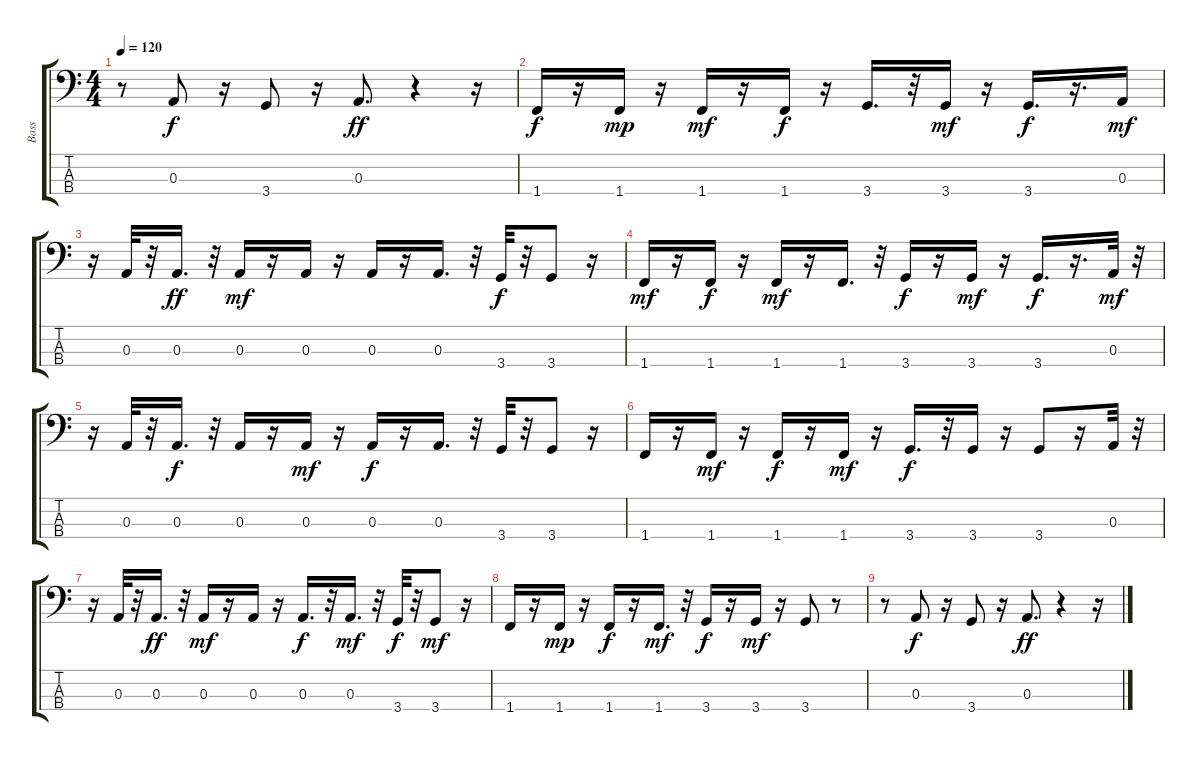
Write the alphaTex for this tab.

\track ("Bass" "Bass") {instrument synthbass2}
\staff {score tabs}
\tuning (G2 D2 A1 E1) {hide}
\ts (4 4)
\tempo 120
\clef f4
\ks c
r.8{dy mf} 0.3.8{dy f} r.16 3.4.8 r.16 0.3.8{d dy ff} r.4 r.16 |
1.4.16{dy f} r.16 1.4.16{dy mp} r.16 1.4.16{dy mf} r.16 1.4.16{dy f} r.16 3.4.16{d} r.32 3.4.16{dy mf} r.16 3.4.16{d dy f} r.16{d} 0.3.16{dy mf} |
r.16 0.3.32 r.32 0.3.16{d dy ff} r.32 0.3.16{dy mf} r.16 0.3.16 r.16 0.3.16 r.16 0.3.16{d} r.32 3.4.32{dy f} r.32 3.4.8 r.16 |
1.4.16{dy mf} r.16 1.4.16{dy f} r.16 1.4.16{dy mf} r.16 1.4.16{d} r.32 3.4.16{dy f} r.16 3.4.16{dy mf} r.16 3.4.16{d dy f} r.16{d} 0.3.32{dy mf} r.32 |
r.16 0.3.32 r.32 0.3.16{d dy f} r.32 0.3.16 r.16 0.3.16{dy mf} r.16 0.3.16{dy f} r.16 0.3.16{d} r.32 3.4.32 r.32 3.4.8 r.16 |
1.4.16 r.16 1.4.16{dy mf} r.16 1.4.16{dy f} r.16 1.4.16{dy mf} r.16 3.4.16{d dy f} r.32 3.4.16 r.16 3.4.8 r.16 0.3.32 r.32 |
r.16 0.3.32 r.32 0.3.16{d dy ff} r.32 0.3.16{dy mf} r.16 0.3.16 r.16 0.3.16{d dy f} r.32 0.3.16{d dy mf} r.32 3.4.32{dy f} r.32 3.4.8{dy mf} r.16 |
1.4.16 r.16 1.4.16{dy mp} r.16 1.4.16{dy f} r.16 1.4.16{d dy mf} r.32 3.4.16{dy f} r.16 3.4.16{dy mf} r.16 3.4.8 r.8 |
r.8 0.3.8{dy f} r.16 3.4.8 r.16 0.3.8{d dy ff} r.4 r.16
